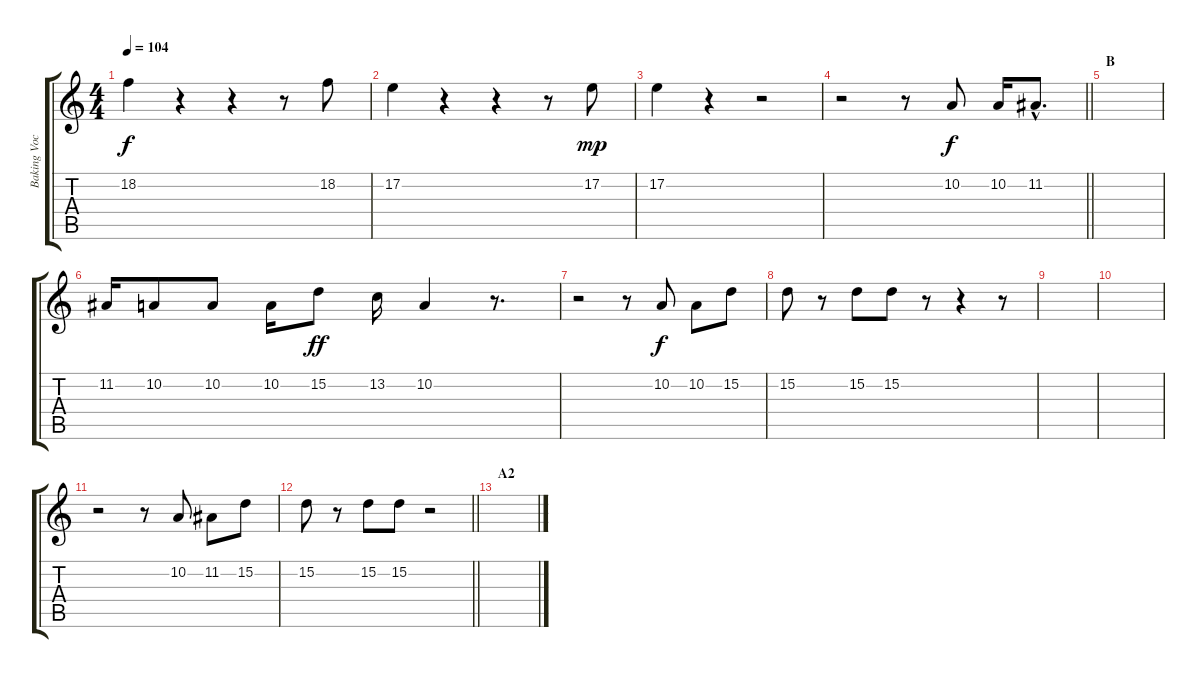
\track ("Baking Vocals" "Baking Voc") {instrument tenorsax}
\staff {score tabs}
\tuning (E4 B3 G3 D3 A2 D2) {hide}
\ts (4 4)
\tempo 104
\clef g2
\ks c
18.2{t}.4{dy f} r.4 r.4 r.8 18.2.8 |
17.2.4 r.4 r.4 r.8 17.2.8{dy mp} |
17.2.4 r.4 r.2 |
\barLineRight lightlight
r.2 r.8 10.2.8{dy f} 10.2.16 11.2{hac}.8{d} |
\section ("" "B")
|
11.2.16 10.2.8 10.2.8 10.2.16 15.2.8{dy ff} 13.2.16 10.2.4 r.8{d} |
r.2 r.8 10.2.8{dy f} 10.2.8 15.2.8 |
15.2.8 r.8 15.2.8 15.2.8 r.8 r.4 r.8 |
|
|
r.2 r.8 10.2.8 11.2.8 15.2.8 |
\barLineRight lightlight
15.2.8 r.8 15.2.8 15.2.8 r.2 |
\section ("" "A2")
